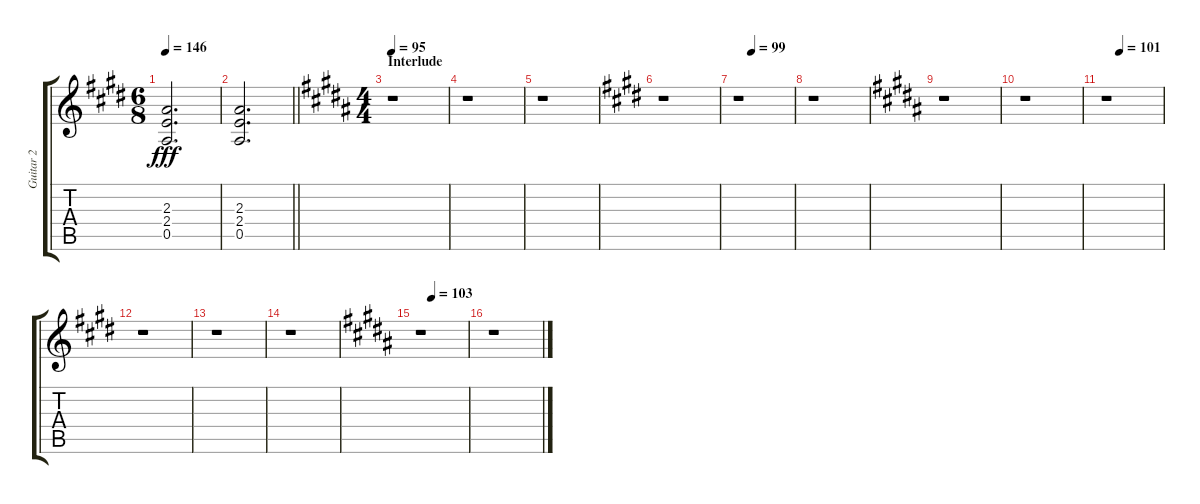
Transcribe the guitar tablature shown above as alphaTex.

\track ("Guitar 2" "Guitar 2") {instrument overdrivenguitar}
\staff {score tabs}
\tuning (E4 B3 G3 D3 A2 E2) {hide}
\ts (6 8)
\tempo 146
\clef g2
\ks e
(2.3 2.4 0.5).2{d dy fff} |
\barLineRight lightlight
(2.3 2.4 0.5).2{d} |
\ts (4 4)
\section ("" "Interlude")
\tempo 95
\ks b
r.1 |
r.1 |
r.1 |
\ks e
r.1 |
\tempo (99 0.25)
r.1 |
r.1 |
\ks b
r.1 |
r.1 |
\tempo (101 0.25)
r.1 |
\ks e
r.1 |
r.1 |
r.1 |
\tempo (103 0.25)
\ks b
r.1 |
r.1
